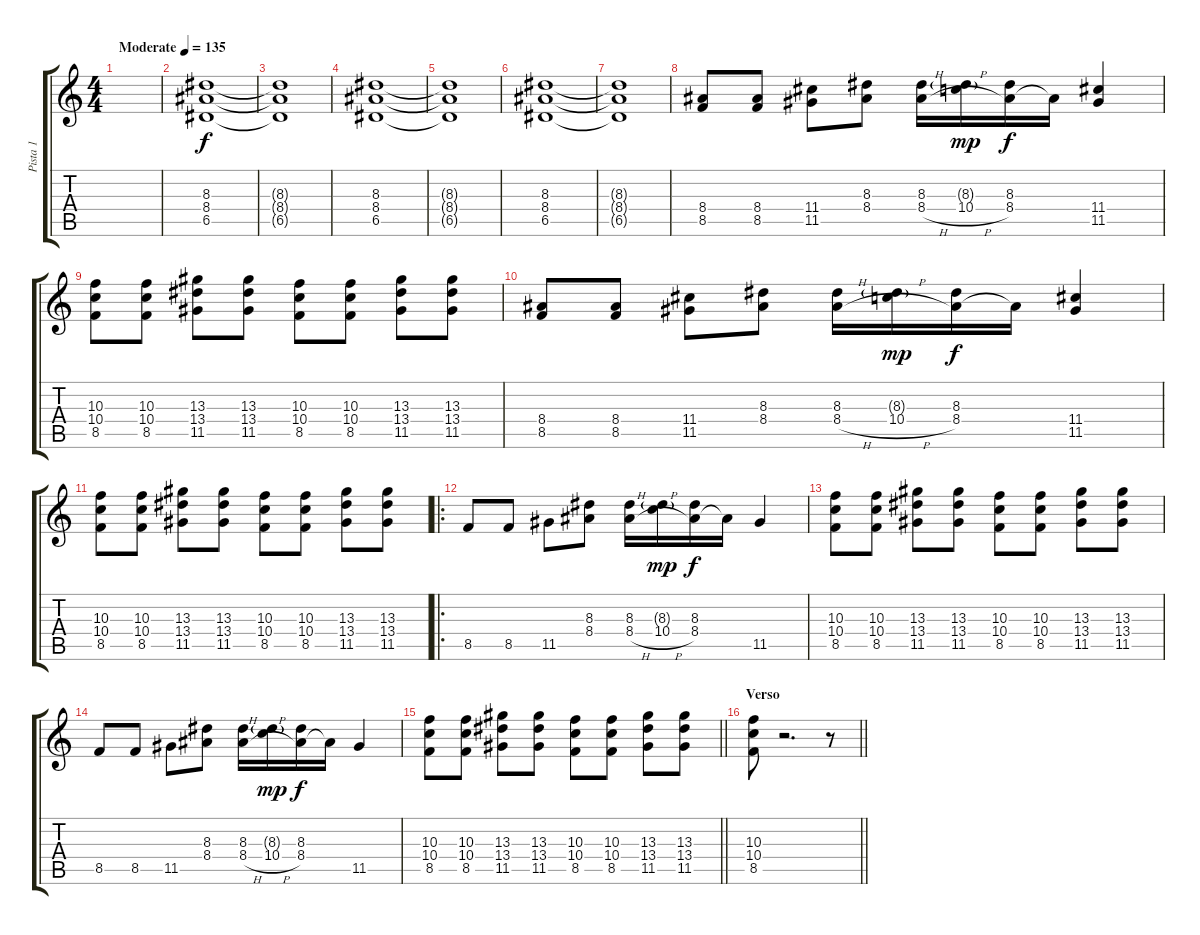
\track ("Pista 1" "Pista 1") {instrument distortionguitar}
\staff {score tabs}
\tuning (E4 B3 G3 D3 A2 E2) {hide}
\ts (4 4)
\tempo (135 "Moderate")
\clef g2
\ks c
|
(8.3 8.4 6.5).1 |
(8.3{t} 8.4{t} 6.5{t}).1 |
(8.3 8.4 6.5).1 |
(8.3{t} 8.4{t} 6.5{t}).1 |
(8.3 8.4 6.5).1 |
(8.3{t} 8.4{t} 6.5{t}).1 |
(8.4 8.5).8 (8.4 8.5).8 (11.4 11.5).8 (8.3 8.4).8 (8.3 8.4{h}).16 (8.3{g} 10.4{h}).16{dy mp} (8.3 8.4).16{dy f} 8.4{t}.16 (11.4 11.5).4 |
(10.3 10.4 8.5).8 (10.3 10.4 8.5).8 (13.3 13.4 11.5).8 (13.3 13.4 11.5).8 (10.3 10.4 8.5).8 (10.3 10.4 8.5).8 (13.3 13.4 11.5).8 (13.3 13.4 11.5).8 |
(8.4 8.5).8 (8.4 8.5).8 (11.4 11.5).8 (8.3 8.4).8 (8.3 8.4{h}).16 (8.3{g} 10.4{h}).16{dy mp} (8.3 8.4).16{dy f} 8.4{t}.16 (11.4 11.5).4 |
(10.3 10.4 8.5).8 (10.3 10.4 8.5).8 (13.3 13.4 11.5).8 (13.3 13.4 11.5).8 (10.3 10.4 8.5).8 (10.3 10.4 8.5).8 (13.3 13.4 11.5).8 (13.3 13.4 11.5).8 |
\ro
8.5.8{volume 7} 8.5.8 11.5.8 (8.3 8.4).8 (8.3 8.4{h}).16 (8.3{g} 10.4{h}).16{dy mp} (8.3 8.4).16{dy f} 8.4{t}.16 11.5.4 |
(10.3 10.4 8.5).8 (10.3 10.4 8.5).8 (13.3 13.4 11.5).8 (13.3 13.4 11.5).8 (10.3 10.4 8.5).8 (10.3 10.4 8.5).8 (13.3 13.4 11.5).8 (13.3 13.4 11.5).8 |
8.5.8 8.5.8 11.5.8 (8.3 8.4).8 (8.3 8.4{h}).16 (8.3{g} 10.4{h}).16{dy mp} (8.3 8.4).16{dy f} 8.4{t}.16 11.5.4 |
\barLineRight lightlight
(10.3 10.4 8.5).8 (10.3 10.4 8.5).8 (13.3 13.4 11.5).8 (13.3 13.4 11.5).8 (10.3 10.4 8.5).8 (10.3 10.4 8.5).8 (13.3 13.4 11.5).8 (13.3 13.4 11.5).8 |
\section ("" "Verso")
\barLineRight lightlight
(10.3 10.4 8.5).8 r.2{d} r.8
